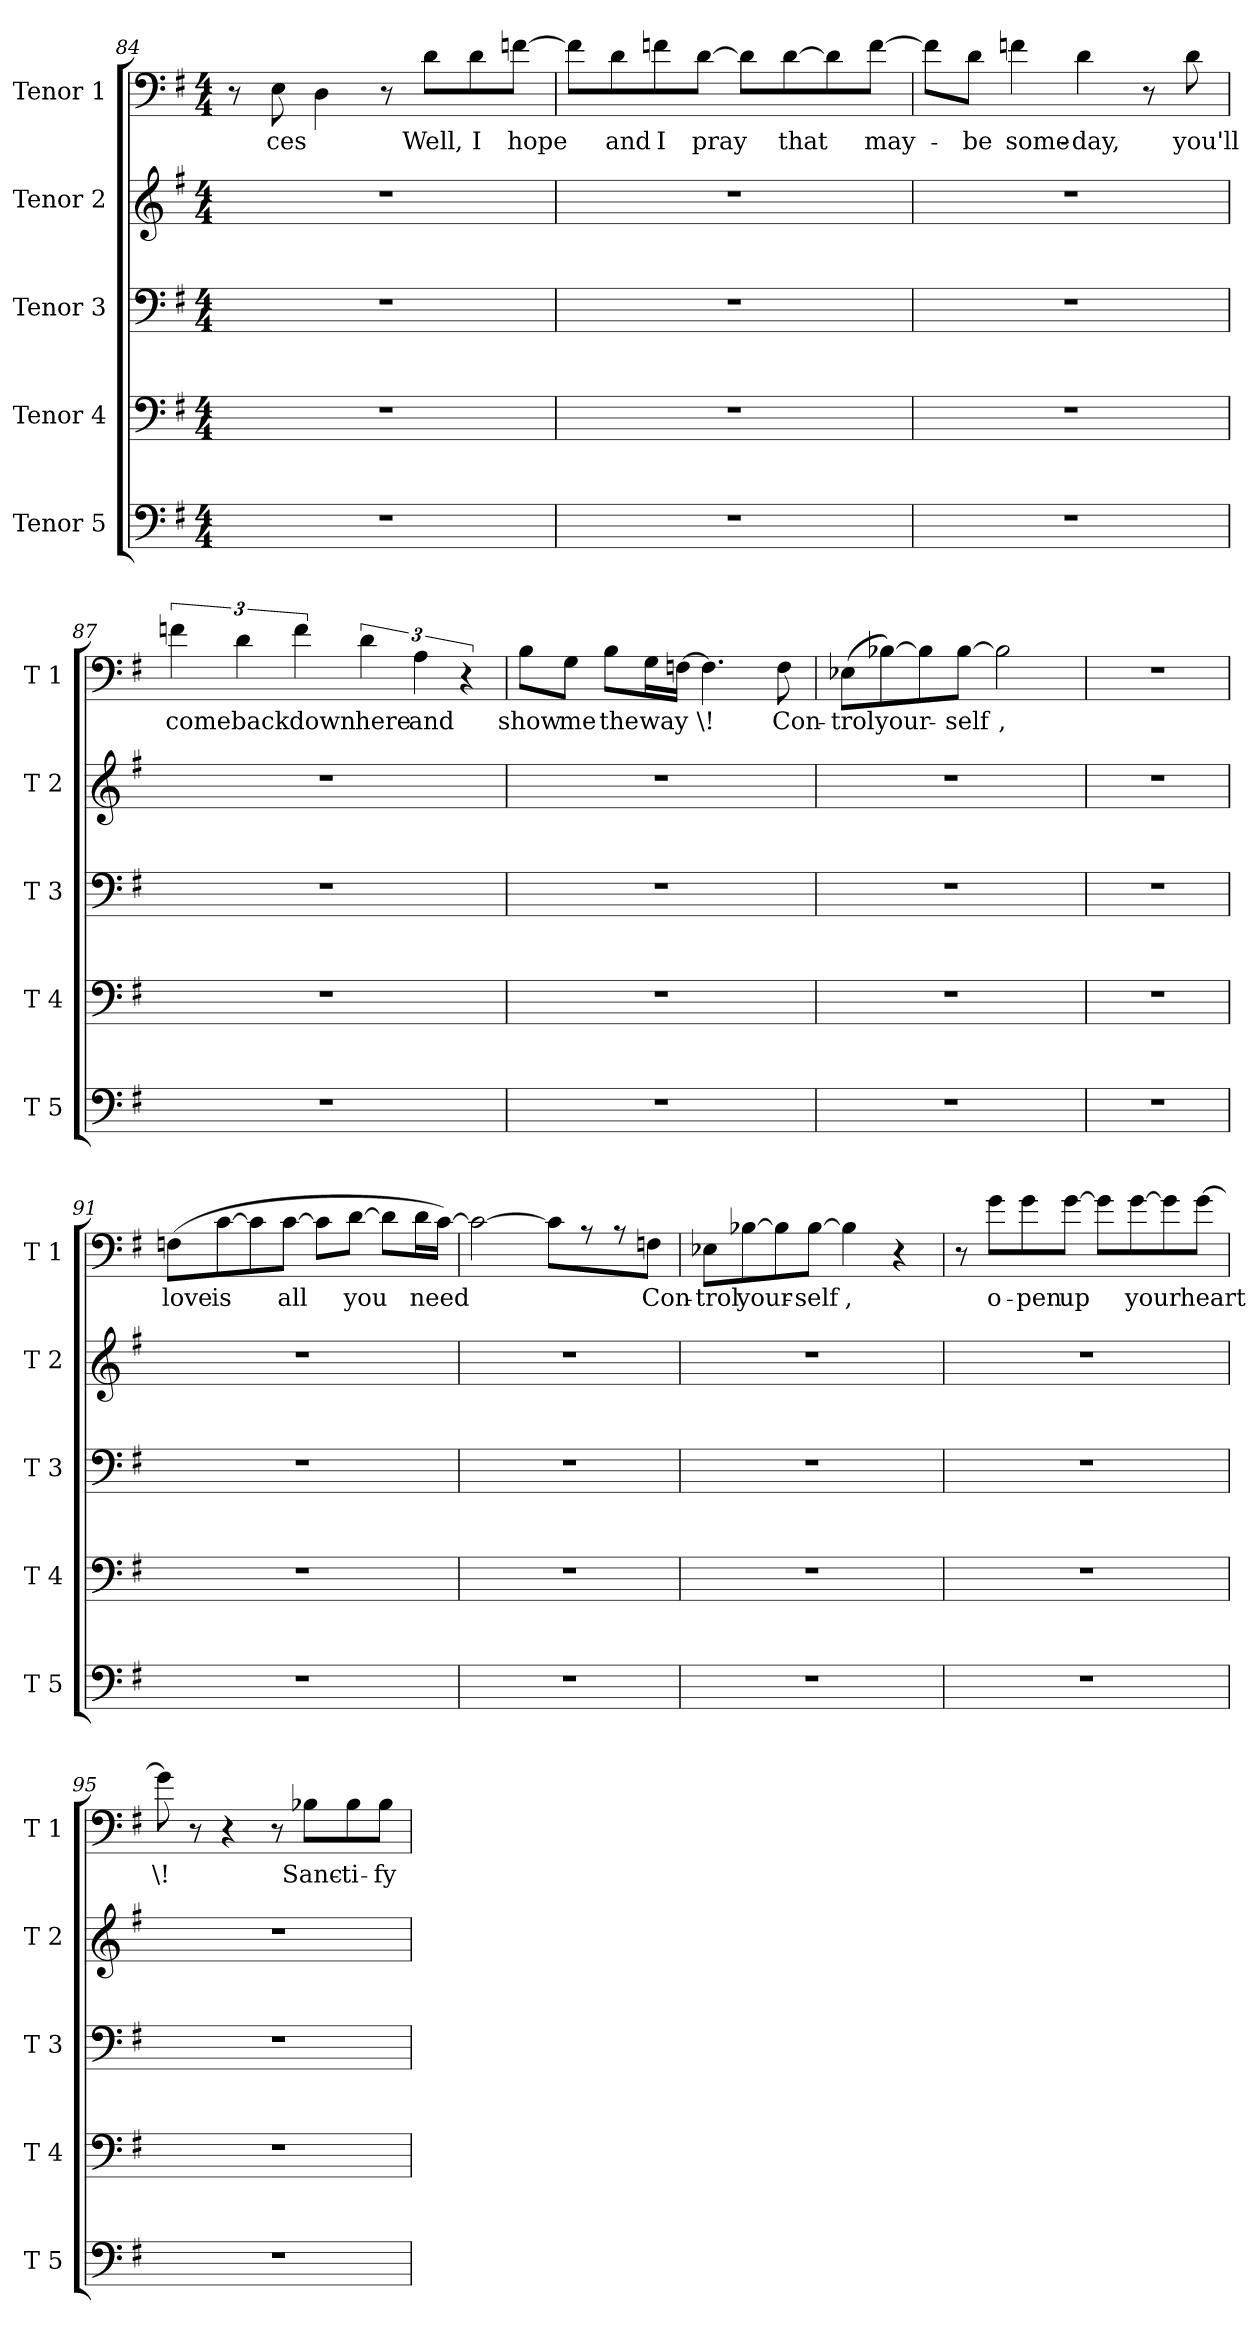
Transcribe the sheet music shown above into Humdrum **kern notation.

**kern	**kern	**kern	**kern	**kern	**text
*part5	*part4	*part3	*part2	*part1	*part1
*staff5	*staff4	*staff3	*staff2	*staff1	*staff1
*I"Tenor 5	*I"Tenor 4	*I"Tenor 3	*I"Tenor 2	*I"Tenor 1	*
*I'T 5	*I'T 4	*I'T 3	*I'T 2	*I'T 1	*
*clefF4	*clefF4	*clefF4	*clefG2	*clefF4	*
*k[f#]	*k[f#]	*k[f#]	*k[f#]	*k[f#]	*
*M4/4	*M4/4	*M4/4	*M4/4	*M4/4	*
=84	=84	=84	=84	=84	=84
1r	1r	1r	1r	8r	.
!	!	!	!	!	!LO:LY:b
.	.	.	.	8E\	-ces
.	.	.	.	4D\	.
.	.	.	.	8r	.
!	!	!	!	!	!LO:LY:b
.	.	.	.	8d\L	Well,
!	!	!	!	!	!LO:LY:b
.	.	.	.	8d\	I
!	!	!	!	!	!LO:LY:b
.	.	.	.	[8fn\J	hope
=85	=85	=85	=85	=85	=85
1r	1r	1r	1r	8f\L]	.
!	!	!	!	!	!LO:LY:b
.	.	.	.	8d\	and
!	!	!	!	!	!LO:LY:b
.	.	.	.	8fn\	I
!	!	!	!	!	!LO:LY:b
.	.	.	.	[8d\J	pray
.	.	.	.	8d\L]	.
!	!	!	!	!	!LO:LY:b
.	.	.	.	[8d\	that
.	.	.	.	8d\]	.
!	!	!	!	!	!LO:LY:b
.	.	.	.	[8f\J	may-
=86	=86	=86	=86	=86	=86
1r	1r	1r	1r	8f\L]	.
!	!	!	!	!	!LO:LY:b
.	.	.	.	8d\J	-be
!	!	!	!	!	!LO:LY:b
.	.	.	.	4fn\	some-
!	!	!	!	!	!LO:LY:b
.	.	.	.	4d\	-day,
.	.	.	.	8r	.
!	!	!	!	!	!LO:LY:b
.	.	.	.	8d\	you'll
=87	=87	=87	=87	=87	=87
!	!	!	!	!	!LO:LY:b
1r	1r	1r	1r	6fn\	come
!	!	!	!	!	!LO:LY:b
.	.	.	.	6d\	back
!	!	!	!	!	!LO:LY:b
.	.	.	.	6f\	down
!	!	!	!	!	!LO:LY:b
.	.	.	.	6d\	here
!	!	!	!	!	!LO:LY:b
.	.	.	.	6A\	and
.	.	.	.	6r	.
=88	=88	=88	=88	=88	=88
!	!	!	!	!	!LO:LY:b
1r	1r	1r	1r	8B\L	show
!	!	!	!	!	!LO:LY:b
.	.	.	.	8G\J	me
!	!	!	!	!	!LO:LY:b
.	.	.	.	8B\L	the
!	!	!	!	!	!LO:LY:b
.	.	.	.	16G\L	way
.	.	.	.	[16Fn\JJ	.
!	!	!	!	!	!LO:LY:b
.	.	.	.	4.F\]	\!
!	!	!	!	!	!LO:LY:b
.	.	.	.	8F\	Con-
=89	=89	=89	=89	=89	=89
!	!	!	!	!	!LO:LY:b
1r	1r	1r	1r	(>8E-X\L	-trol
!	!	!	!	!	!LO:LY:b
.	.	.	.	[8B-X\)	your-
.	.	.	.	8B-\]	.
!	!	!	!	!	!LO:LY:b
.	.	.	.	[8B-\J	-self
!	!	!	!	!	!LO:LY:b
.	.	.	.	2B-\]	,
=90	=90	=90	=90	=90	=90
1r	1r	1r	1r	1r	.
=91	=91	=91	=91	=91	=91
!	!	!	!	!	!LO:LY:b
1r	1r	1r	1r	(>8Fn\L	love
!	!	!	!	!	!LO:LY:b
.	.	.	.	[8c\	is
.	.	.	.	8c\]	.
!	!	!	!	!	!LO:LY:b
.	.	.	.	[8c\J	all
.	.	.	.	8c\L]	.
!	!	!	!	!	!LO:LY:b
.	.	.	.	[8d\J	you
.	.	.	.	8d\L]	.
!	!	!	!	!	!LO:LY:b
.	.	.	.	16d\L	need
.	.	.	.	[16c\JJ)	.
=92	=92	=92	=92	=92	=92
1r	1r	1r	1r	2c\_	.
!	!	!	!	!	!LO:LY:b
.	.	.	.	8c\L]	.
.	.	.	.	8r	.
.	.	.	.	8r	.
!	!	!	!	!	!LO:LY:b
.	.	.	.	8Fn\J	Con-
=93	=93	=93	=93	=93	=93
!	!	!	!	!	!LO:LY:b
1r	1r	1r	1r	8E-X\L	-trol
!	!	!	!	!	!LO:LY:b
.	.	.	.	[8B-X\	your-
.	.	.	.	8B-\]	.
!	!	!	!	!	!LO:LY:b
.	.	.	.	[8B-\J	-self
!	!	!	!	!	!LO:LY:b
.	.	.	.	4B-\]	,
.	.	.	.	4r	.
=94	=94	=94	=94	=94	=94
1r	1r	1r	1r	8r	.
!	!	!	!	!	!LO:LY:b
.	.	.	.	8g\L	o-
!	!	!	!	!	!LO:LY:b
.	.	.	.	8g\	-pen
!	!	!	!	!	!LO:LY:b
.	.	.	.	[8g\J	up
.	.	.	.	8g\L]	.
!	!	!	!	!	!LO:LY:b
.	.	.	.	[8g\	your
.	.	.	.	8g\]	.
!	!	!	!	!	!LO:LY:b
.	.	.	.	[8g\J	heart
=95	=95	=95	=95	=95	=95
!	!	!	!	!	!LO:LY:b
1r	1r	1r	1r	8g\]	\!
.	.	.	.	8r	.
.	.	.	.	4r	.
.	.	.	.	8r	.
!	!	!	!	!	!LO:LY:b
.	.	.	.	8B-X\L	Sanc-
!	!	!	!	!	!LO:LY:b
.	.	.	.	8B-\	-ti-
!	!	!	!	!	!LO:LY:b
.	.	.	.	8B-\J	-fy
=	=	=	=	=	=
*-	*-	*-	*-	*-	*-
